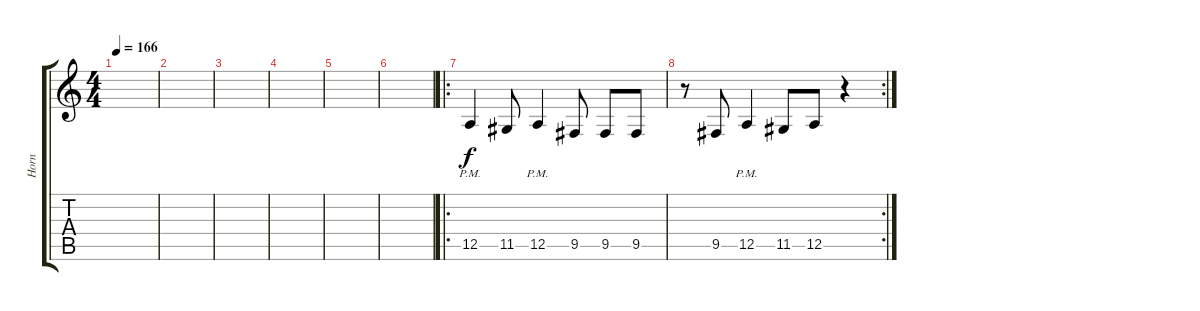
\track ("Horn" "Horn") {instrument synthbrass2}
\staff {score tabs}
\tuning (E4 B3 G3 D3 A2 E2) {hide}
\ts (4 4)
\tempo 166
\clef g2
\ks c
|
|
|
|
|
|
\ro
12.5{pm}.4 11.5.8 12.5{pm}.4 9.5.8 9.5.8 9.5.8 |
\rc 2
r.8 9.5.8 12.5{pm}.4 11.5.8 12.5.8 r.4
